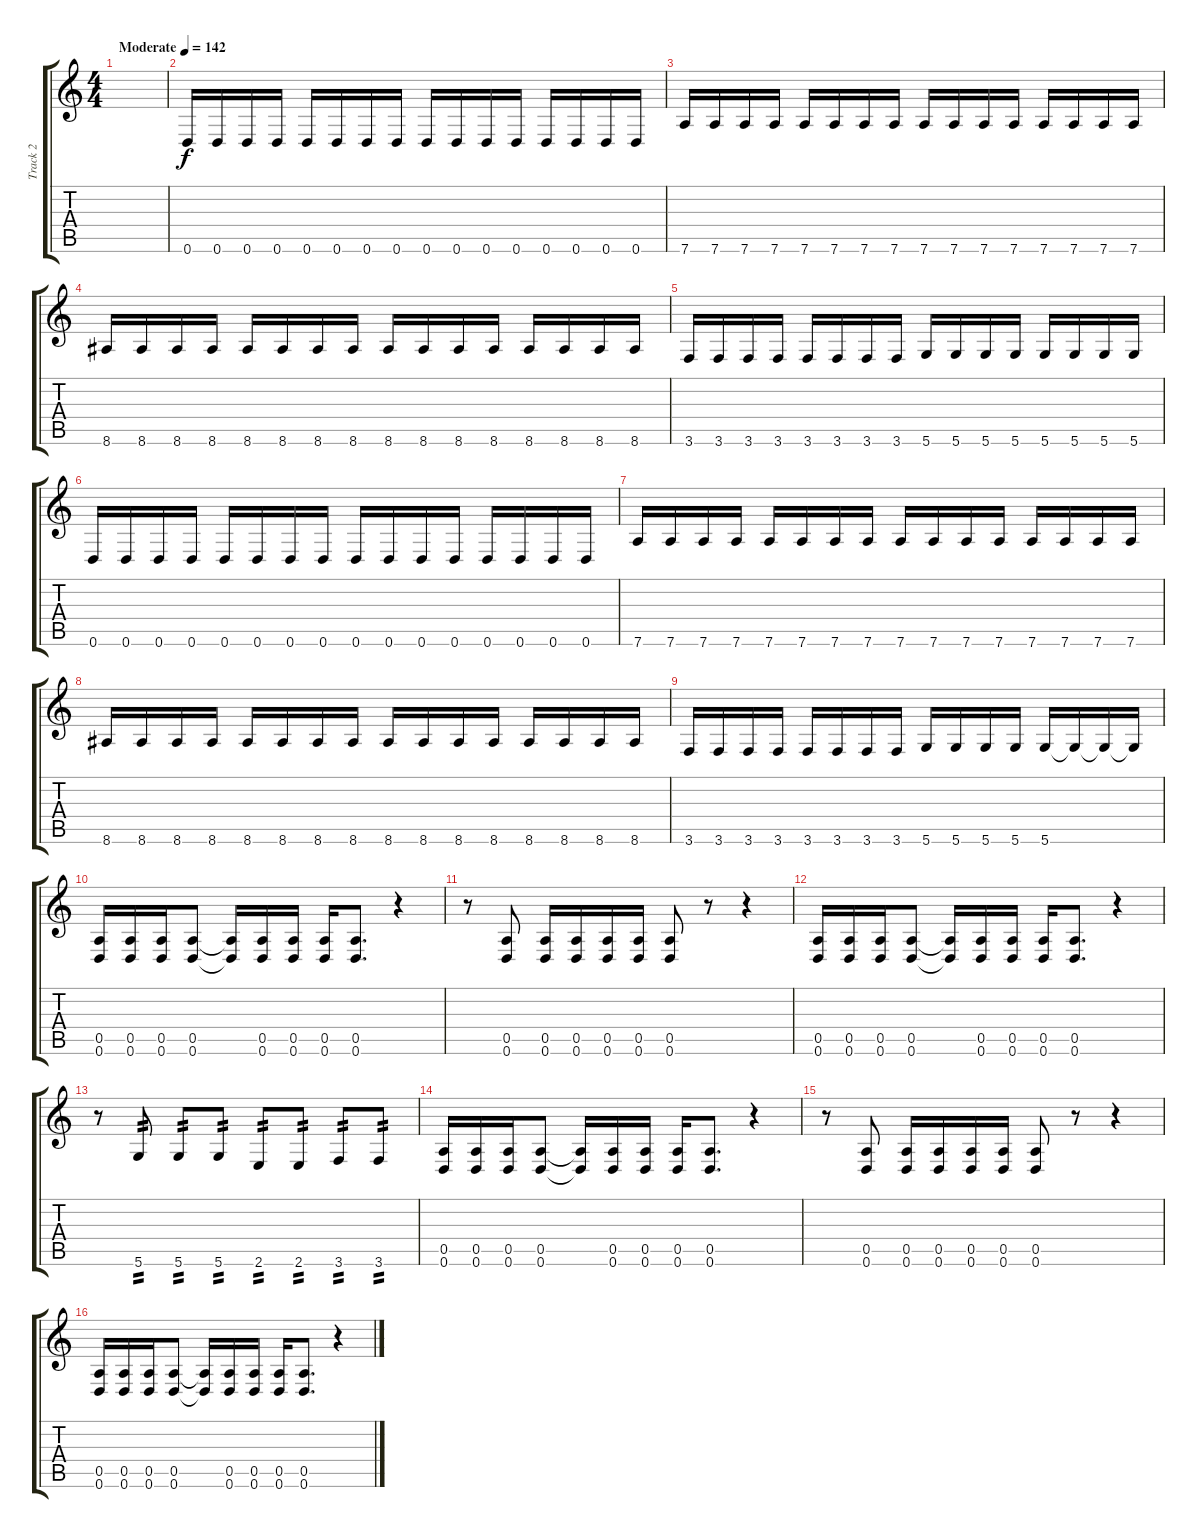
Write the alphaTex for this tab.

\track ("Track 2" "Track 2") {instrument distortionguitar}
\staff {score tabs}
\tuning (E4 B3 G3 D3 A2 D2) {hide}
\ts (4 4)
\tempo (142 "Moderate")
\clef g2
\ks c
|
0.6.16 0.6.16 0.6.16 0.6.16 0.6.16 0.6.16 0.6.16 0.6.16 0.6.16 0.6.16 0.6.16 0.6.16 0.6.16 0.6.16 0.6.16 0.6.16 |
7.6.16 7.6.16 7.6.16 7.6.16 7.6.16 7.6.16 7.6.16 7.6.16 7.6.16 7.6.16 7.6.16 7.6.16 7.6.16 7.6.16 7.6.16 7.6.16 |
8.6.16 8.6.16 8.6.16 8.6.16 8.6.16 8.6.16 8.6.16 8.6.16 8.6.16 8.6.16 8.6.16 8.6.16 8.6.16 8.6.16 8.6.16 8.6.16 |
3.6.16 3.6.16 3.6.16 3.6.16 3.6.16 3.6.16 3.6.16 3.6.16 5.6.16 5.6.16 5.6.16 5.6.16 5.6.16 5.6.16 5.6.16 5.6.16 |
0.6.16 0.6.16 0.6.16 0.6.16 0.6.16 0.6.16 0.6.16 0.6.16 0.6.16 0.6.16 0.6.16 0.6.16 0.6.16 0.6.16 0.6.16 0.6.16 |
7.6.16 7.6.16 7.6.16 7.6.16 7.6.16 7.6.16 7.6.16 7.6.16 7.6.16 7.6.16 7.6.16 7.6.16 7.6.16 7.6.16 7.6.16 7.6.16 |
8.6.16 8.6.16 8.6.16 8.6.16 8.6.16 8.6.16 8.6.16 8.6.16 8.6.16 8.6.16 8.6.16 8.6.16 8.6.16 8.6.16 8.6.16 8.6.16 |
3.6.16 3.6.16 3.6.16 3.6.16 3.6.16 3.6.16 3.6.16 3.6.16 5.6.16 5.6.16 5.6.16 5.6.16 5.6.16 5.6{t}.16 5.6{t}.16 5.6{t}.16 |
(0.5 0.6).16 (0.5 0.6).16 (0.5 0.6).16 (0.5 0.6).8 (0.5{t} 0.6{t}).16 (0.5 0.6).16 (0.5 0.6).16 (0.5 0.6).16 (0.5 0.6).8{d} r.4 |
r.8 (0.5 0.6).8 (0.5 0.6).16 (0.5 0.6).16 (0.5 0.6).16 (0.5 0.6).16 (0.5 0.6).8 r.8 r.4 |
(0.5 0.6).16 (0.5 0.6).16 (0.5 0.6).16 (0.5 0.6).8 (0.5{t} 0.6{t}).16 (0.5 0.6).16 (0.5 0.6).16 (0.5 0.6).16 (0.5 0.6).8{d} r.4 |
r.8 5.6.8{tp 2} 5.6.8{tp 2} 5.6.8{tp 2} 2.6.8{tp 2} 2.6.8{tp 2} 3.6.8{tp 2} 3.6.8{tp 2} |
(0.5 0.6).16 (0.5 0.6).16 (0.5 0.6).16 (0.5 0.6).8 (0.5{t} 0.6{t}).16 (0.5 0.6).16 (0.5 0.6).16 (0.5 0.6).16 (0.5 0.6).8{d} r.4 |
r.8 (0.5 0.6).8 (0.5 0.6).16 (0.5 0.6).16 (0.5 0.6).16 (0.5 0.6).16 (0.5 0.6).8 r.8 r.4 |
(0.5 0.6).16 (0.5 0.6).16 (0.5 0.6).16 (0.5 0.6).8 (0.5{t} 0.6{t}).16 (0.5 0.6).16 (0.5 0.6).16 (0.5 0.6).16 (0.5 0.6).8{d} r.4
